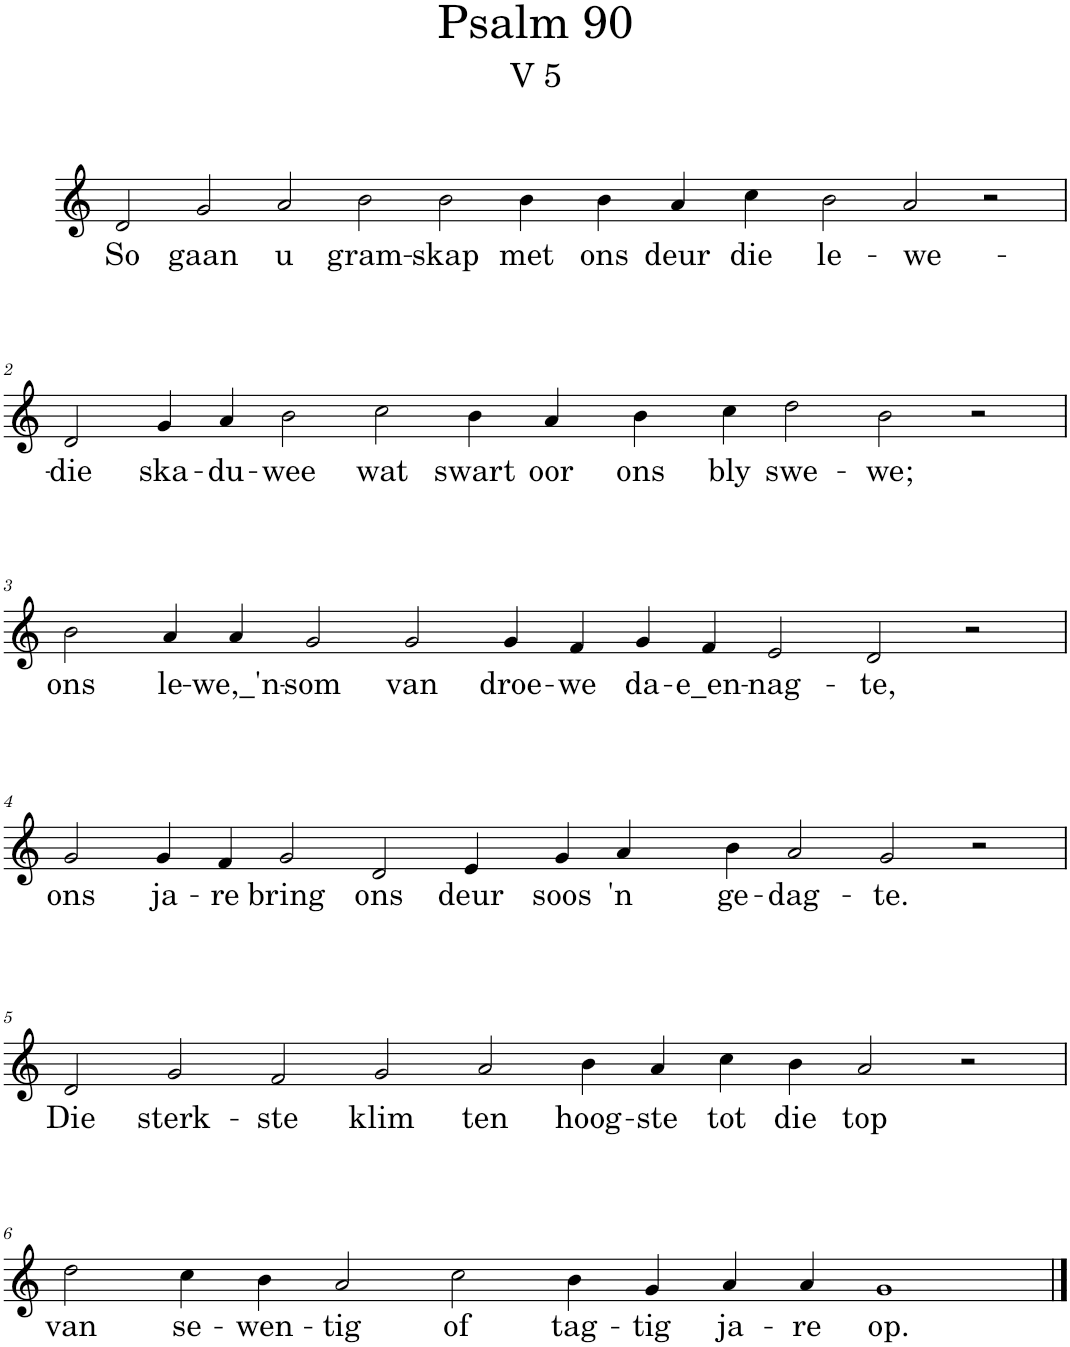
**kern	**text
*part1	*part1
*staff1	*staff1
*I"Pipe Organ	*
*I'Org.	*
*clefG2	*
*k[]	*
*M20/4	*
=1	=1
!	!LO:LY:b
2d/	So
!	!LO:LY:b
2g/	gaan
!	!LO:LY:b
2a/	u
!	!LO:LY:b
2b\	gram-
!	!LO:LY:b
2b\	-skap
!	!LO:LY:b
4b\	met
!	!LO:LY:b
4b\	ons
!	!LO:LY:b
4a/	deur
!	!LO:LY:b
4cc\	die
!	!LO:LY:b
2b\	le-
!	!LO:LY:b
2a/	-we-
2r	.
!!LO:LB:g=z
=2	=2
*M18/4	*
!	!LO:LY:b
2d/	-die
!	!LO:LY:b
4g/	ska-
!	!LO:LY:b
4a/	-du-
!	!LO:LY:b
2b\	-wee
!	!LO:LY:b
2cc\	wat
!	!LO:LY:b
4b\	swart
!	!LO:LY:b
4a/	oor
!	!LO:LY:b
4b\	ons
!	!LO:LY:b
4cc\	bly
!	!LO:LY:b
2dd\	swe-
!	!LO:LY:b
2b\	-we;
2r	.
!!LO:LB:g=z
=3	=3
!	!LO:LY:b
2b\	ons
!	!LO:LY:b
4a/	le-
!	!LO:LY:b
4a/	-we,_'n-
!	!LO:LY:b
2g/	-som
!	!LO:LY:b
2g/	van
!	!LO:LY:b
4g/	droe-
!	!LO:LY:b
4f/	-we
!	!LO:LY:b
4g/	da-
!	!LO:LY:b
4f/	-e_en-
!	!LO:LY:b
2e/	-nag-
!	!LO:LY:b
2d/	-te,
2r	.
!!LO:LB:g=z
=4	=4
!	!LO:LY:b
2g/	ons
!	!LO:LY:b
4g/	ja-
!	!LO:LY:b
4f/	-re
!	!LO:LY:b
2g/	bring
!	!LO:LY:b
2d/	ons
!	!LO:LY:b
4e/	deur
!	!LO:LY:b
4g/	soos
!	!LO:LY:b
4a/	'n
!	!LO:LY:b
4b\	ge-
!	!LO:LY:b
2a/	-dag-
!	!LO:LY:b
2g/	-te.
2r	.
!!LO:LB:g=z
=5	=5
!	!LO:LY:b
2d/	Die
!	!LO:LY:b
2g/	sterk-
!	!LO:LY:b
2f/	-ste
!	!LO:LY:b
2g/	klim
!	!LO:LY:b
2a/	ten
!	!LO:LY:b
4b\	hoog-
!	!LO:LY:b
4a/	-ste
!	!LO:LY:b
4cc\	tot
!	!LO:LY:b
4b\	die
!	!LO:LY:b
2a/	top
2r	.
!!LO:LB:g=z
=6	=6
*M16/4	*
!	!LO:LY:b
2dd\	van
!	!LO:LY:b
4cc\	se-
!	!LO:LY:b
4b\	-wen-
!	!LO:LY:b
2a/	-tig
!	!LO:LY:b
2cc\	of
!	!LO:LY:b
4b\	tag-
!	!LO:LY:b
4g/	-tig
!	!LO:LY:b
4a/	ja-
!	!LO:LY:b
4a/	-re
!	!LO:LY:b
1g	op.
==	==
*-	*-
